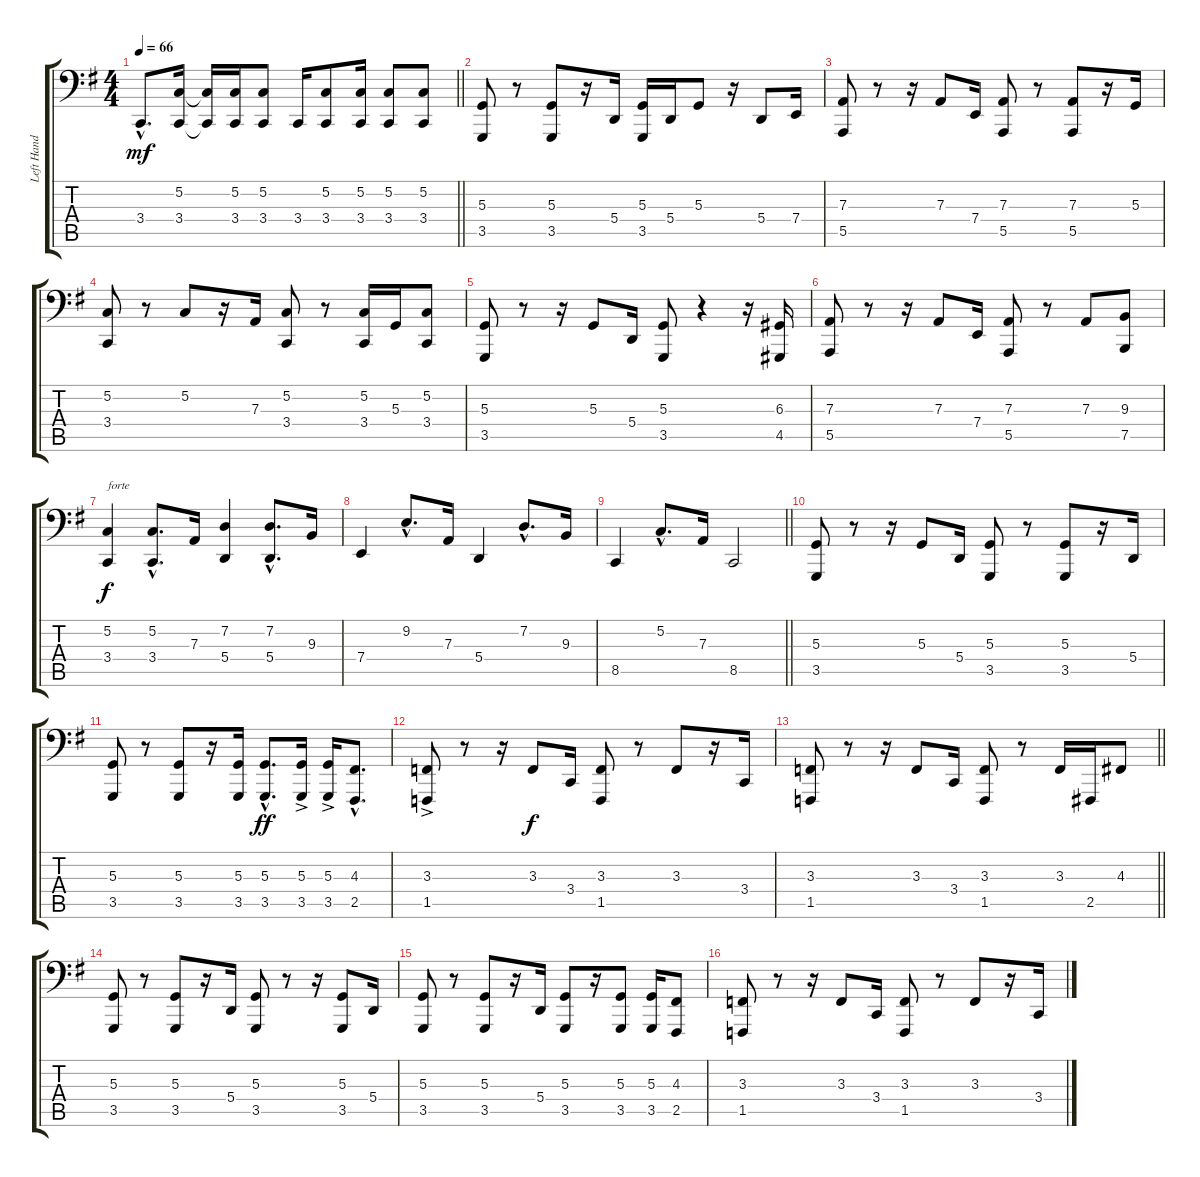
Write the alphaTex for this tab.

\track ("Left Hand" "Left Hand") {instrument acousticgrandpiano}
\staff {score tabs}
\tuning (C3 G2 D2 A1 E1 B0) {hide}
\ts (4 4)
\tempo 66
\clef f4
\barLineRight lightlight
\ks g
3.4{hac}.8{d dy mf} (5.2 3.4).16 (5.2{t} 3.4{t}).16 (5.2 3.4).16 (5.2 3.4).8 3.4.16 (5.2 3.4).8 (5.2 3.4).16 (5.2 3.4).8 (5.2 3.4).8 |
(5.3 3.5).8 r.8 (5.3 3.5).8 r.16 5.4.16 (5.3 3.5).16 5.4.16 5.3.8 r.16 5.4.8 7.4.16 |
(7.3 5.5).8 r.8 r.16 7.3.8 7.4.16 (7.3 5.5).8 r.8 (7.3 5.5).8 r.16 5.3.16 |
(5.2 3.4).8 r.8 5.2.8 r.16 7.3.16 (5.2 3.4).8 r.8 (5.2 3.4).16 5.3.16 (5.2 3.4).8 |
(5.3 3.5).8 r.8 r.16 5.3.8 5.4.16 (5.3 3.5).8 r.4 r.16 (6.3 4.5).16 |
(7.3 5.5).8 r.8 r.16 7.3.8 7.4.16 (7.3 5.5).8 r.8 7.3.8 (9.3 7.5).8 |
(5.2 3.4).4{txt "forte" dy f} (5.2{hac} 3.4{hac}).8{d} 7.3.16 (7.2 5.4).4 (7.2{hac} 5.4{hac}).8{d} 9.3.16 |
7.4.4 9.2{hac}.8{d} 7.3.16 5.4.4 7.2{hac}.8{d} 9.3.16 |
\barLineRight lightlight
8.5.4 5.2{hac}.8{d} 7.3.16 8.5.2 |
(5.3 3.5).8 r.8 r.16 5.3.8 5.4.16 (5.3 3.5).8 r.8 (5.3 3.5).8 r.16 5.4.16 |
(5.3 3.5).8 r.8 (5.3 3.5).8 r.16 (5.3 3.5).16 (5.3{hac} 3.5{hac}).8{d dy ff} (5.3{ac} 3.5{ac}).16 (5.3{ac} 3.5{ac}).16 (4.3{hac} 2.5{hac}).8{d} |
(3.3{ac} 1.5{ac}).8 r.8 r.16 3.3.8{dy f} 3.4.16 (3.3 1.5).8 r.8 3.3.8 r.16 3.4.16 |
\barLineRight lightlight
(3.3 1.5).8 r.8 r.16 3.3.8 3.4.16 (3.3 1.5).8 r.8 3.3.16 2.5.16 4.3.8 |
(5.3 3.5).8 r.8 (5.3 3.5).8 r.16 5.4.16 (5.3 3.5).8 r.8 r.16 (5.3 3.5).8 5.4.16 |
(5.3 3.5).8 r.8 (5.3 3.5).8 r.16 5.4.16 (5.3 3.5).8 r.16 (5.3 3.5).8 (5.3 3.5).16 (4.3 2.5).8 |
(3.3 1.5).8 r.8 r.16 3.3.8 3.4.16 (3.3 1.5).8 r.8 3.3.8 r.16 3.4.16
